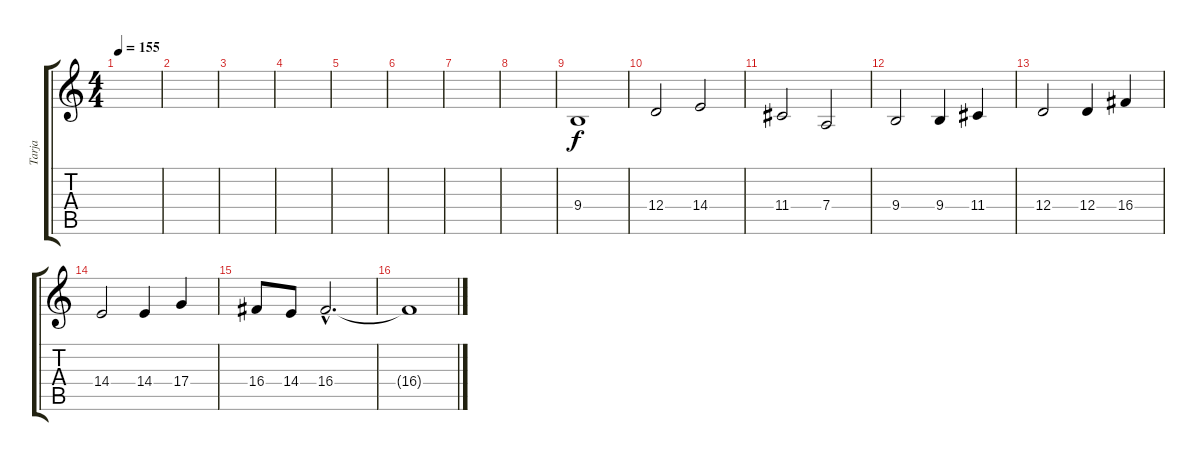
\track ("Tarja" "Tarja") {instrument violin}
\staff {score tabs}
\tuning (E4 B3 G3 D3 A2 E2) {hide}
\ts (4 4)
\tempo 155
\clef g2
\ks c
|
|
|
|
|
|
|
|
9.4.1 |
12.4.2 14.4.2 |
11.4.2 7.4.2 |
9.4.2 9.4.4 11.4.4 |
12.4.2 12.4.4 16.4.4 |
14.4.2 14.4.4 17.4.4 |
16.4.8 14.4.8 16.4{hac}.2{d} |
16.4{t}.1
